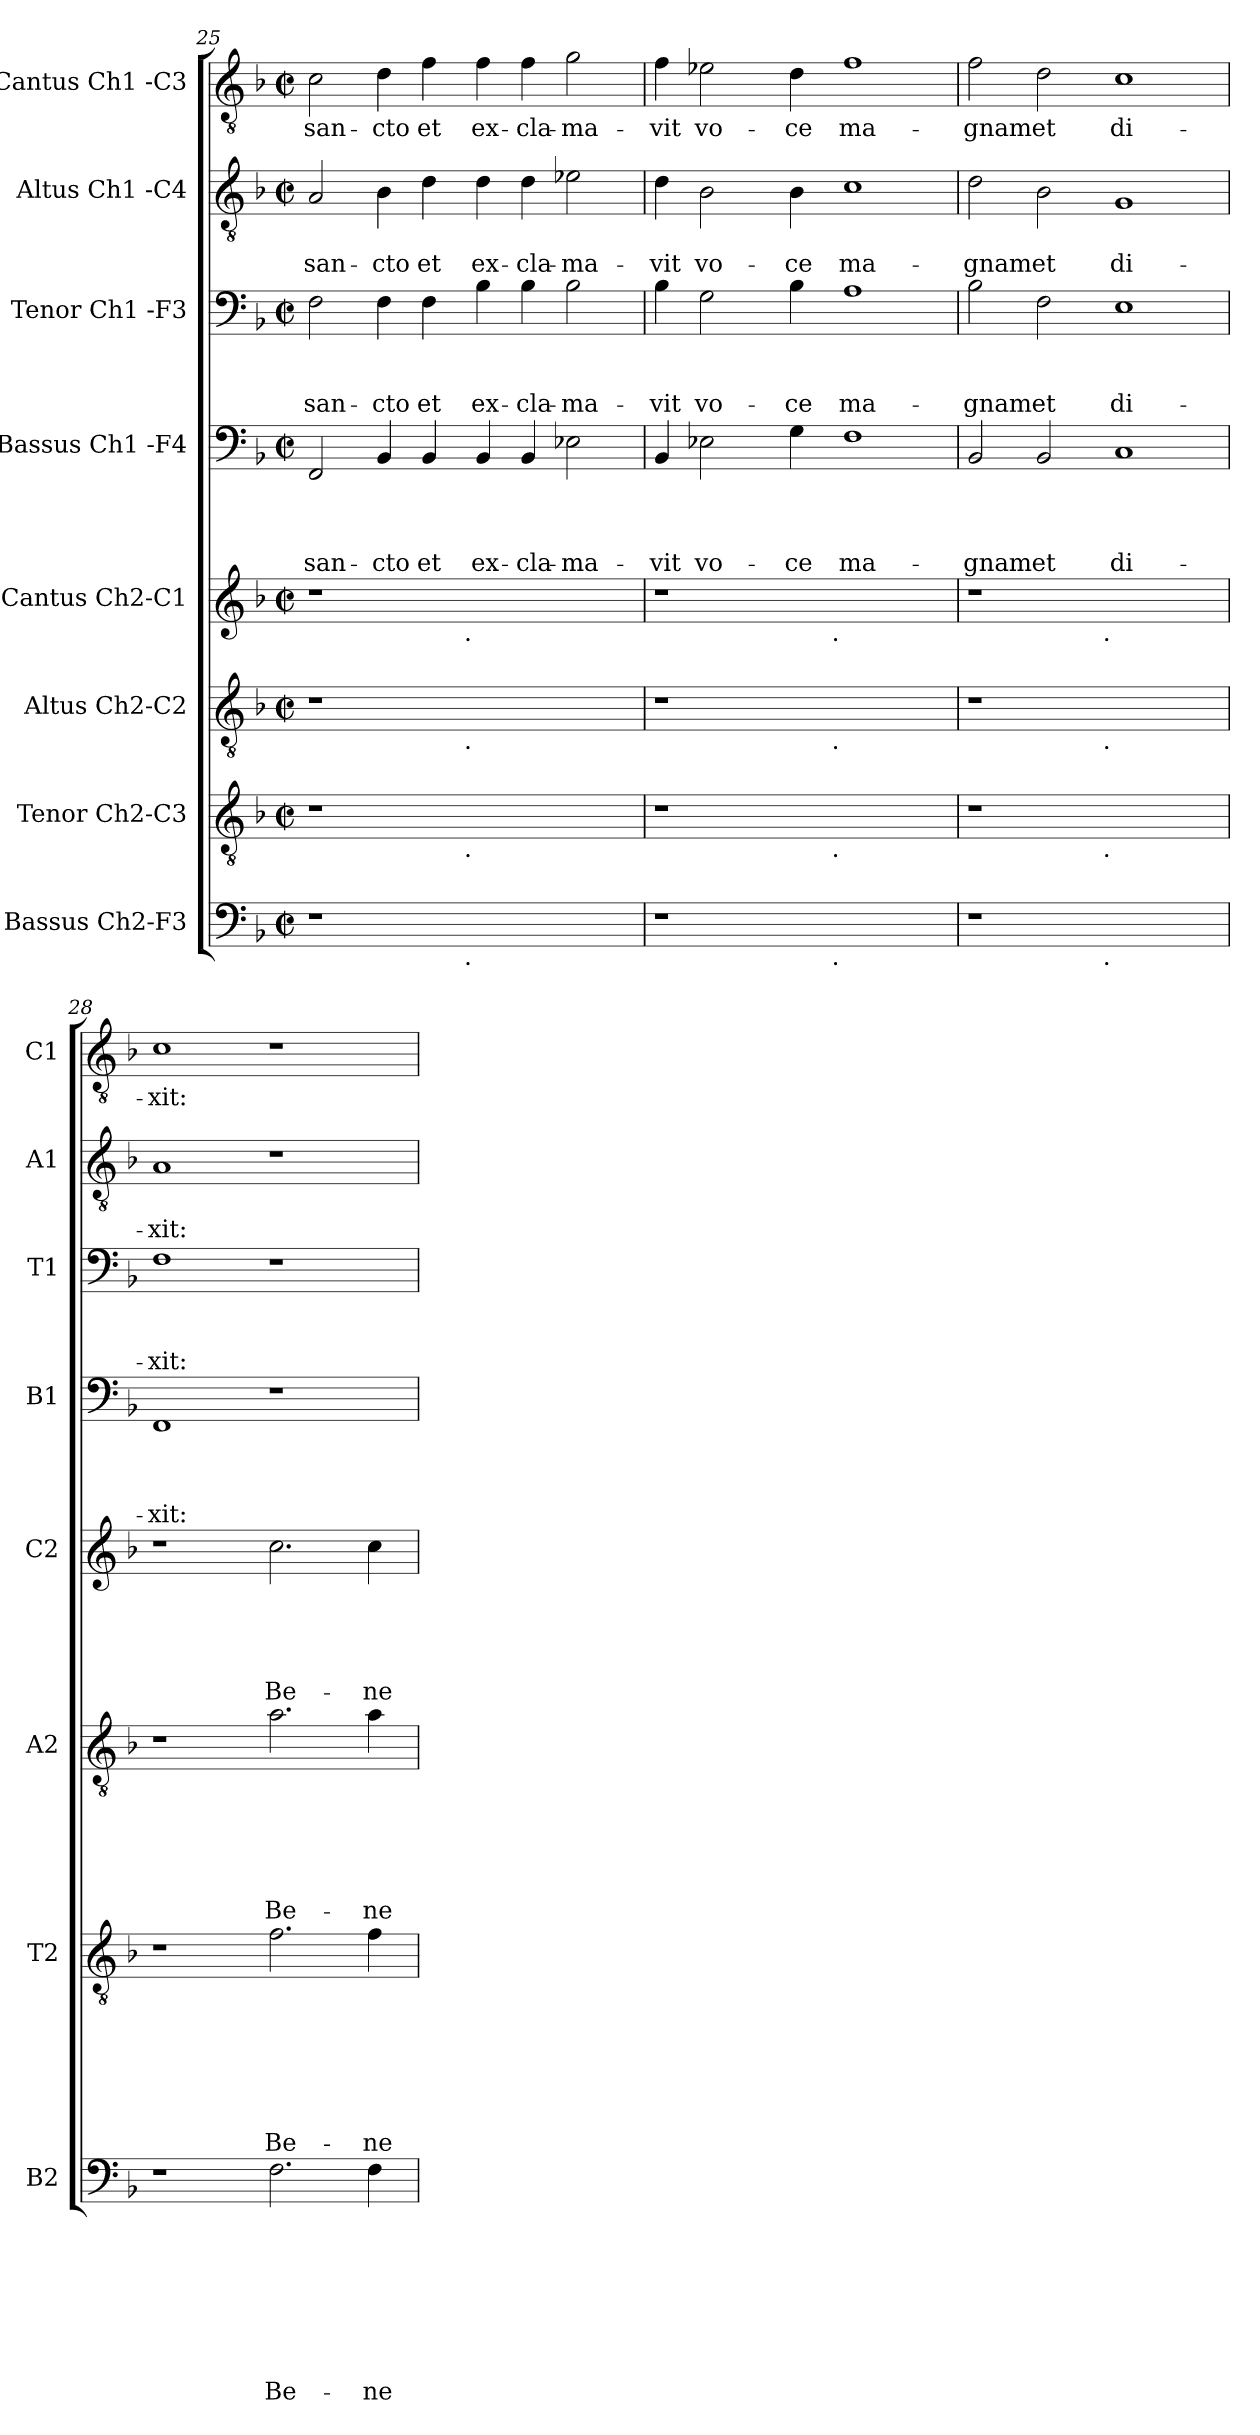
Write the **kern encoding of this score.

**kern	**text	**text	**text	**text	**text	**text	**text	**text	**kern	**text	**text	**text	**text	**text	**text	**text	**kern	**text	**text	**text	**text	**text	**text	**kern	**text	**text	**text	**text	**text	**kern	**text	**text	**text	**text	**kern	**text	**text	**text	**kern	**text	**text	**kern	**text
*part8	*part8	*part8	*part8	*part8	*part8	*part8	*part8	*part8	*part7	*part7	*part7	*part7	*part7	*part7	*part7	*part7	*part6	*part6	*part6	*part6	*part6	*part6	*part6	*part5	*part5	*part5	*part5	*part5	*part5	*part4	*part4	*part4	*part4	*part4	*part3	*part3	*part3	*part3	*part2	*part2	*part2	*part1	*part1
*staff8	*staff8	*staff8	*staff8	*staff8	*staff8	*staff8	*staff8	*staff8	*staff7	*staff7	*staff7	*staff7	*staff7	*staff7	*staff7	*staff7	*staff6	*staff6	*staff6	*staff6	*staff6	*staff6	*staff6	*staff5	*staff5	*staff5	*staff5	*staff5	*staff5	*staff4	*staff4	*staff4	*staff4	*staff4	*staff3	*staff3	*staff3	*staff3	*staff2	*staff2	*staff2	*staff1	*staff1
*I"Bassus Ch2-F3	*	*	*	*	*	*	*	*	*I"Tenor Ch2-C3	*	*	*	*	*	*	*	*I"Altus Ch2-C2	*	*	*	*	*	*	*I"Cantus Ch2-C1	*	*	*	*	*	*I"Bassus Ch1 -F4	*	*	*	*	*I"Tenor Ch1 -F3	*	*	*	*I"Altus Ch1 -C4	*	*	*I"Cantus Ch1 -C3	*
*I'B2	*	*	*	*	*	*	*	*	*I'T2	*	*	*	*	*	*	*	*I'A2	*	*	*	*	*	*	*I'C2	*	*	*	*	*	*I'B1	*	*	*	*	*I'T1	*	*	*	*I'A1	*	*	*I'C1	*
*clefF4	*	*	*	*	*	*	*	*	*clefGv2	*	*	*	*	*	*	*	*clefGv2	*	*	*	*	*	*	*clefG2	*	*	*	*	*	*clefF4	*	*	*	*	*clefF4	*	*	*	*clefGv2	*	*	*clefGv2	*
*k[b-]	*	*	*	*	*	*	*	*	*k[b-]	*	*	*	*	*	*	*	*k[b-]	*	*	*	*	*	*	*k[b-]	*	*	*	*	*	*k[b-]	*	*	*	*	*k[b-]	*	*	*	*k[b-]	*	*	*k[b-]	*
*F:	*	*	*	*	*	*	*	*	*F:	*	*	*	*	*	*	*	*F:	*	*	*	*	*	*	*F:	*	*	*	*	*	*F:	*	*	*	*	*F:	*	*	*	*F:	*	*	*F:	*
*M2/2	*	*	*	*	*	*	*	*	*M2/2	*	*	*	*	*	*	*	*M2/2	*	*	*	*	*	*	*M2/2	*	*	*	*	*	*M2/2	*	*	*	*	*M2/2	*	*	*	*M2/2	*	*	*M2/2	*
*met(c|)	*	*	*	*	*	*	*	*	*met(c|)	*	*	*	*	*	*	*	*met(c|)	*	*	*	*	*	*	*met(c|)	*	*	*	*	*	*met(c|)	*	*	*	*	*met(c|)	*	*	*	*met(c|)	*	*	*met(c|)	*
=25	=25	=25	=25	=25	=25	=25	=25	=25	=25	=25	=25	=25	=25	=25	=25	=25	=25	=25	=25	=25	=25	=25	=25	=25	=25	=25	=25	=25	=25	=25	=25	=25	=25	=25	=25	=25	=25	=25	=25	=25	=25	=25	=25
!	!	!	!	!	!	!	!	!	!	!	!	!	!	!	!	!	!	!	!	!	!	!	!	!	!	!	!	!	!	!	!	!	!	!LO:LY:b	!	!	!	!LO:LY:b	!	!	!LO:LY:b	!	!LO:LY:b
*^	*	*	*	*	*	*	*	*	*^	*	*	*	*	*	*	*	*^	*	*	*	*	*	*	*^	*	*	*	*	*	*	*	*	*	*	*	*	*	*	*	*	*	*	*
1r	2ryy	.	.	.	.	.	.	.	.	1r	2ryy	.	.	.	.	.	.	.	1r	2ryy	.	.	.	.	.	.	1r	2ryy	.	.	.	.	.	2FF/	.	.	.	san-	2F\	.	.	san-	2A/	.	san-	2c\	san-
!	!	!	!	!	!	!	!	!	!	!	!	!	!	!	!	!	!	!	!	!	!	!	!	!	!	!	!	!	!	!	!	!	!	!	!	!	!	!LO:LY:b	!	!	!	!LO:LY:b	!	!	!LO:LY:b	!	!LO:LY:b
.	4...ryy	.	.	.	.	.	.	.	.	.	4...ryy	.	.	.	.	.	.	.	.	4...ryy	.	.	.	.	.	.	.	4...ryy	.	.	.	.	.	4BB-/	.	.	.	-cto	4F\	.	.	-cto	4B-\	.	-cto	4d\	-cto
!	!	!	!	!	!	!	!	!	!	!	!	!	!	!	!	!	!	!	!	!	!	!	!	!	!	!	!	!	!	!	!	!	!	!	!	!	!	!LO:LY:b	!	!	!	!LO:LY:b	!	!	!LO:LY:b	!	!LO:LY:b
.	.	.	.	.	.	.	.	.	.	.	.	.	.	.	.	.	.	.	.	.	.	.	.	.	.	.	.	.	.	.	.	.	.	4BB-/	.	.	.	et	4F\	.	.	et	4d\	.	et	4f\	et
!	!	!	!	!	!	!	!	!	!	!	!	!	!	!	!	!	!	!	!	!	!	!	!	!	!	!	!	!LO:TX:b:t=.	!	!	!	!	!	!	!	!	!	!	!	!	!	!	!	!	!	!	!
!	!	!	!	!	!	!	!	!	!	!	!	!	!	!	!	!	!	!	!	!LO:TX:b:t=.	!	!	!	!	!	!	!	!	!	!	!	!	!	!	!	!	!	!	!	!	!	!	!	!	!	!	!
!	!	!	!	!	!	!	!	!	!	!	!LO:TX:b:t=.	!	!	!	!	!	!	!	!	!	!	!	!	!	!	!	!	!	!	!	!	!	!	!	!	!	!	!	!	!	!	!	!	!	!	!	!
!	!LO:TX:b:t=.	!	!	!	!	!	!	!	!	!	!	!	!	!	!	!	!	!	!	!	!	!	!	!	!	!	!	!	!	!	!	!	!	!	!	!	!	!	!	!	!	!	!	!	!	!	!
.	1ryy	.	.	.	.	.	.	.	.	.	1ryy	.	.	.	.	.	.	.	.	1ryy	.	.	.	.	.	.	.	1ryy	.	.	.	.	.	.	.	.	.	.	.	.	.	.	.	.	.	.	.
!	!	!	!	!	!	!	!	!	!	!	!	!	!	!	!	!	!	!	!	!	!	!	!	!	!	!	!	!	!	!	!	!	!	!	!	!	!	!LO:LY:b	!	!	!	!LO:LY:b	!	!	!LO:LY:b	!	!LO:LY:b
1ryy	.	.	.	.	.	.	.	.	.	1ryy	.	.	.	.	.	.	.	.	1ryy	.	.	.	.	.	.	.	1ryy	.	.	.	.	.	.	4BB-/	.	.	.	ex-	4B-\	.	.	ex-	4d\	.	ex-	4f\	ex-
!	!	!	!	!	!	!	!	!	!	!	!	!	!	!	!	!	!	!	!	!	!	!	!	!	!	!	!	!	!	!	!	!	!	!	!	!	!	!LO:LY:b	!	!	!	!LO:LY:b	!	!	!LO:LY:b	!	!LO:LY:b
.	.	.	.	.	.	.	.	.	.	.	.	.	.	.	.	.	.	.	.	.	.	.	.	.	.	.	.	.	.	.	.	.	.	4BB-/	.	.	.	-cla-	4B-\	.	.	-cla-	4d\	.	-cla-	4f\	-cla-
!	!	!	!	!	!	!	!	!	!	!	!	!	!	!	!	!	!	!	!	!	!	!	!	!	!	!	!	!	!	!	!	!	!	!	!	!	!	!LO:LY:b:rj	!	!	!	!LO:LY:b:rj	!	!	!LO:LY:b:rj	!	!LO:LY:b:rj
.	.	.	.	.	.	.	.	.	.	.	.	.	.	.	.	.	.	.	.	.	.	.	.	.	.	.	.	.	.	.	.	.	.	2E-X\	.	.	.	-ma-	2B-\	.	.	-ma-	2e-X\	.	-ma-	2g\	-ma-
.	32ryy	.	.	.	.	.	.	.	.	.	32ryy	.	.	.	.	.	.	.	.	32ryy	.	.	.	.	.	.	.	32ryy	.	.	.	.	.	.	.	.	.	.	.	.	.	.	.	.	.	.	.
=26	=26	=26	=26	=26	=26	=26	=26	=26	=26	=26	=26	=26	=26	=26	=26	=26	=26	=26	=26	=26	=26	=26	=26	=26	=26	=26	=26	=26	=26	=26	=26	=26	=26	=26	=26	=26	=26	=26	=26	=26	=26	=26	=26	=26	=26	=26	=26
!	!	!	!	!	!	!	!	!	!	!	!	!	!	!	!	!	!	!	!	!	!	!	!	!	!	!	!	!	!	!	!	!	!	!	!	!	!	!LO:LY:b	!	!	!	!LO:LY:b	!	!	!LO:LY:b	!	!LO:LY:b
1r	2ryy	.	.	.	.	.	.	.	.	1r	2ryy	.	.	.	.	.	.	.	1r	2ryy	.	.	.	.	.	.	1r	2ryy	.	.	.	.	.	4BB-/	.	.	.	-vit	4B-\	.	.	-vit	4d\	.	-vit	4f\	-vit
!	!	!	!	!	!	!	!	!	!	!	!	!	!	!	!	!	!	!	!	!	!	!	!	!	!	!	!	!	!	!	!	!	!	!	!	!	!	!LO:LY:b	!	!	!	!LO:LY:b	!	!	!LO:LY:b	!	!LO:LY:b
.	.	.	.	.	.	.	.	.	.	.	.	.	.	.	.	.	.	.	.	.	.	.	.	.	.	.	.	.	.	.	.	.	.	2E-X\	.	.	.	vo-	2G\	.	.	vo-	2B-\	.	vo-	2e-X\	vo-
.	4...ryy	.	.	.	.	.	.	.	.	.	4...ryy	.	.	.	.	.	.	.	.	4...ryy	.	.	.	.	.	.	.	4...ryy	.	.	.	.	.	.	.	.	.	.	.	.	.	.	.	.	.	.	.
!	!	!	!	!	!	!	!	!	!	!	!	!	!	!	!	!	!	!	!	!	!	!	!	!	!	!	!	!	!	!	!	!	!	!	!	!	!	!LO:LY:b	!	!	!	!LO:LY:b	!	!	!LO:LY:b	!	!LO:LY:b
.	.	.	.	.	.	.	.	.	.	.	.	.	.	.	.	.	.	.	.	.	.	.	.	.	.	.	.	.	.	.	.	.	.	4G\	.	.	.	-ce	4B-\	.	.	-ce	4B-\	.	-ce	4d\	-ce
!	!	!	!	!	!	!	!	!	!	!	!	!	!	!	!	!	!	!	!	!	!	!	!	!	!	!	!	!LO:TX:b:t=.	!	!	!	!	!	!	!	!	!	!	!	!	!	!	!	!	!	!	!
!	!	!	!	!	!	!	!	!	!	!	!	!	!	!	!	!	!	!	!	!LO:TX:b:t=.	!	!	!	!	!	!	!	!	!	!	!	!	!	!	!	!	!	!	!	!	!	!	!	!	!	!	!
!	!	!	!	!	!	!	!	!	!	!	!LO:TX:b:t=.	!	!	!	!	!	!	!	!	!	!	!	!	!	!	!	!	!	!	!	!	!	!	!	!	!	!	!	!	!	!	!	!	!	!	!	!
!	!LO:TX:b:t=.	!	!	!	!	!	!	!	!	!	!	!	!	!	!	!	!	!	!	!	!	!	!	!	!	!	!	!	!	!	!	!	!	!	!	!	!	!	!	!	!	!	!	!	!	!	!
.	1ryy	.	.	.	.	.	.	.	.	.	1ryy	.	.	.	.	.	.	.	.	1ryy	.	.	.	.	.	.	.	1ryy	.	.	.	.	.	.	.	.	.	.	.	.	.	.	.	.	.	.	.
!	!	!	!	!	!	!	!	!	!	!	!	!	!	!	!	!	!	!	!	!	!	!	!	!	!	!	!	!	!	!	!	!	!	!	!	!	!	!LO:LY:b	!	!	!	!LO:LY:b	!	!	!LO:LY:b	!	!LO:LY:b
1ryy	.	.	.	.	.	.	.	.	.	1ryy	.	.	.	.	.	.	.	.	1ryy	.	.	.	.	.	.	.	1ryy	.	.	.	.	.	.	1F	.	.	.	ma-	1A	.	.	ma-	1c	.	ma-	1f	ma-
.	32ryy	.	.	.	.	.	.	.	.	.	32ryy	.	.	.	.	.	.	.	.	32ryy	.	.	.	.	.	.	.	32ryy	.	.	.	.	.	.	.	.	.	.	.	.	.	.	.	.	.	.	.
=27	=27	=27	=27	=27	=27	=27	=27	=27	=27	=27	=27	=27	=27	=27	=27	=27	=27	=27	=27	=27	=27	=27	=27	=27	=27	=27	=27	=27	=27	=27	=27	=27	=27	=27	=27	=27	=27	=27	=27	=27	=27	=27	=27	=27	=27	=27	=27
!	!	!	!	!	!	!	!	!	!	!	!	!	!	!	!	!	!	!	!	!	!	!	!	!	!	!	!	!	!	!	!	!	!	!	!	!	!	!LO:LY:b	!	!	!	!LO:LY:b	!	!	!LO:LY:b	!	!LO:LY:b
1r	2ryy	.	.	.	.	.	.	.	.	1r	2ryy	.	.	.	.	.	.	.	1r	2ryy	.	.	.	.	.	.	1r	2ryy	.	.	.	.	.	2BB-/	.	.	.	-gnam	2B-\	.	.	-gnam	2d\	.	-gnam	2f\	-gnam
!	!	!	!	!	!	!	!	!	!	!	!	!	!	!	!	!	!	!	!	!	!	!	!	!	!	!	!	!	!	!	!	!	!	!	!	!	!	!LO:LY:b	!	!	!	!LO:LY:b	!	!	!LO:LY:b	!	!LO:LY:b
.	4...ryy	.	.	.	.	.	.	.	.	.	4...ryy	.	.	.	.	.	.	.	.	4...ryy	.	.	.	.	.	.	.	4...ryy	.	.	.	.	.	2BB-/	.	.	.	et	2F\	.	.	et	2B-\	.	et	2d\	et
!	!	!	!	!	!	!	!	!	!	!	!	!	!	!	!	!	!	!	!	!	!	!	!	!	!	!	!	!LO:TX:b:t=.	!	!	!	!	!	!	!	!	!	!	!	!	!	!	!	!	!	!	!
!	!	!	!	!	!	!	!	!	!	!	!	!	!	!	!	!	!	!	!	!LO:TX:b:t=.	!	!	!	!	!	!	!	!	!	!	!	!	!	!	!	!	!	!	!	!	!	!	!	!	!	!	!
!	!	!	!	!	!	!	!	!	!	!	!LO:TX:b:t=.	!	!	!	!	!	!	!	!	!	!	!	!	!	!	!	!	!	!	!	!	!	!	!	!	!	!	!	!	!	!	!	!	!	!	!	!
!	!LO:TX:b:t=.	!	!	!	!	!	!	!	!	!	!	!	!	!	!	!	!	!	!	!	!	!	!	!	!	!	!	!	!	!	!	!	!	!	!	!	!	!	!	!	!	!	!	!	!	!	!
.	1ryy	.	.	.	.	.	.	.	.	.	1ryy	.	.	.	.	.	.	.	.	1ryy	.	.	.	.	.	.	.	1ryy	.	.	.	.	.	.	.	.	.	.	.	.	.	.	.	.	.	.	.
!	!	!	!	!	!	!	!	!	!	!	!	!	!	!	!	!	!	!	!	!	!	!	!	!	!	!	!	!	!	!	!	!	!	!	!	!	!	!LO:LY:b	!	!	!	!LO:LY:b	!	!	!LO:LY:b	!	!LO:LY:b
1ryy	.	.	.	.	.	.	.	.	.	1ryy	.	.	.	.	.	.	.	.	1ryy	.	.	.	.	.	.	.	1ryy	.	.	.	.	.	.	1C	.	.	.	di-	1E	.	.	di-	1G	.	di-	1c	di-
.	32ryy	.	.	.	.	.	.	.	.	.	32ryy	.	.	.	.	.	.	.	.	32ryy	.	.	.	.	.	.	.	32ryy	.	.	.	.	.	.	.	.	.	.	.	.	.	.	.	.	.	.	.
=28	=28	=28	=28	=28	=28	=28	=28	=28	=28	=28	=28	=28	=28	=28	=28	=28	=28	=28	=28	=28	=28	=28	=28	=28	=28	=28	=28	=28	=28	=28	=28	=28	=28	=28	=28	=28	=28	=28	=28	=28	=28	=28	=28	=28	=28	=28	=28
!	!	!	!	!	!	!	!	!	!	!	!	!	!	!	!	!	!	!	!	!	!	!	!	!	!	!	!	!	!	!	!	!	!	!	!	!	!	!LO:LY:b	!	!	!	!LO:LY:b	!	!	!LO:LY:b	!	!LO:LY:b
*v	*v	*	*	*	*	*	*	*	*	*	*	*	*	*	*	*	*	*	*v	*v	*	*	*	*	*	*	*v	*v	*	*	*	*	*	*	*	*	*	*	*	*	*	*	*	*	*	*	*
*	*	*	*	*	*	*	*	*	*v	*v	*	*	*	*	*	*	*	*	*	*	*	*	*	*	*	*	*	*	*	*	*	*	*	*	*	*	*	*	*	*	*	*	*	*
1r	.	.	.	.	.	.	.	.	1r	.	.	.	.	.	.	.	1r	.	.	.	.	.	.	1r	.	.	.	.	.	1FF	.	.	.	-xit:	1F	.	.	-xit:	1A	.	-xit:	1c	-xit:
!	!	!	!	!	!	!	!	!LO:LY:b	!	!	!	!	!	!	!	!LO:LY:b	!	!	!	!	!	!	!LO:LY:b	!	!	!	!	!	!LO:LY:b	!	!	!	!	!	!	!	!	!	!	!	!	!	!
2.F\	.	.	.	.	.	.	.	Be-	2.f\	.	.	.	.	.	.	Be-	2.a\	.	.	.	.	.	Be-	2.cc\	.	.	.	.	Be-	1r	.	.	.	.	1r	.	.	.	1r	.	.	1r	.
!	!	!	!	!	!	!	!	!LO:LY:b	!	!	!	!	!	!	!	!LO:LY:b	!	!	!	!	!	!	!LO:LY:b	!	!	!	!	!	!LO:LY:b	!	!	!	!	!	!	!	!	!	!	!	!	!	!
4F\	.	.	.	.	.	.	.	-ne-	4f\	.	.	.	.	.	.	-ne-	4a\	.	.	.	.	.	-ne-	4cc\	.	.	.	.	-ne-	.	.	.	.	.	.	.	.	.	.	.	.	.	.
=	=	=	=	=	=	=	=	=	=	=	=	=	=	=	=	=	=	=	=	=	=	=	=	=	=	=	=	=	=	=	=	=	=	=	=	=	=	=	=	=	=	=	=
*-	*-	*-	*-	*-	*-	*-	*-	*-	*-	*-	*-	*-	*-	*-	*-	*-	*-	*-	*-	*-	*-	*-	*-	*-	*-	*-	*-	*-	*-	*-	*-	*-	*-	*-	*-	*-	*-	*-	*-	*-	*-	*-	*-
